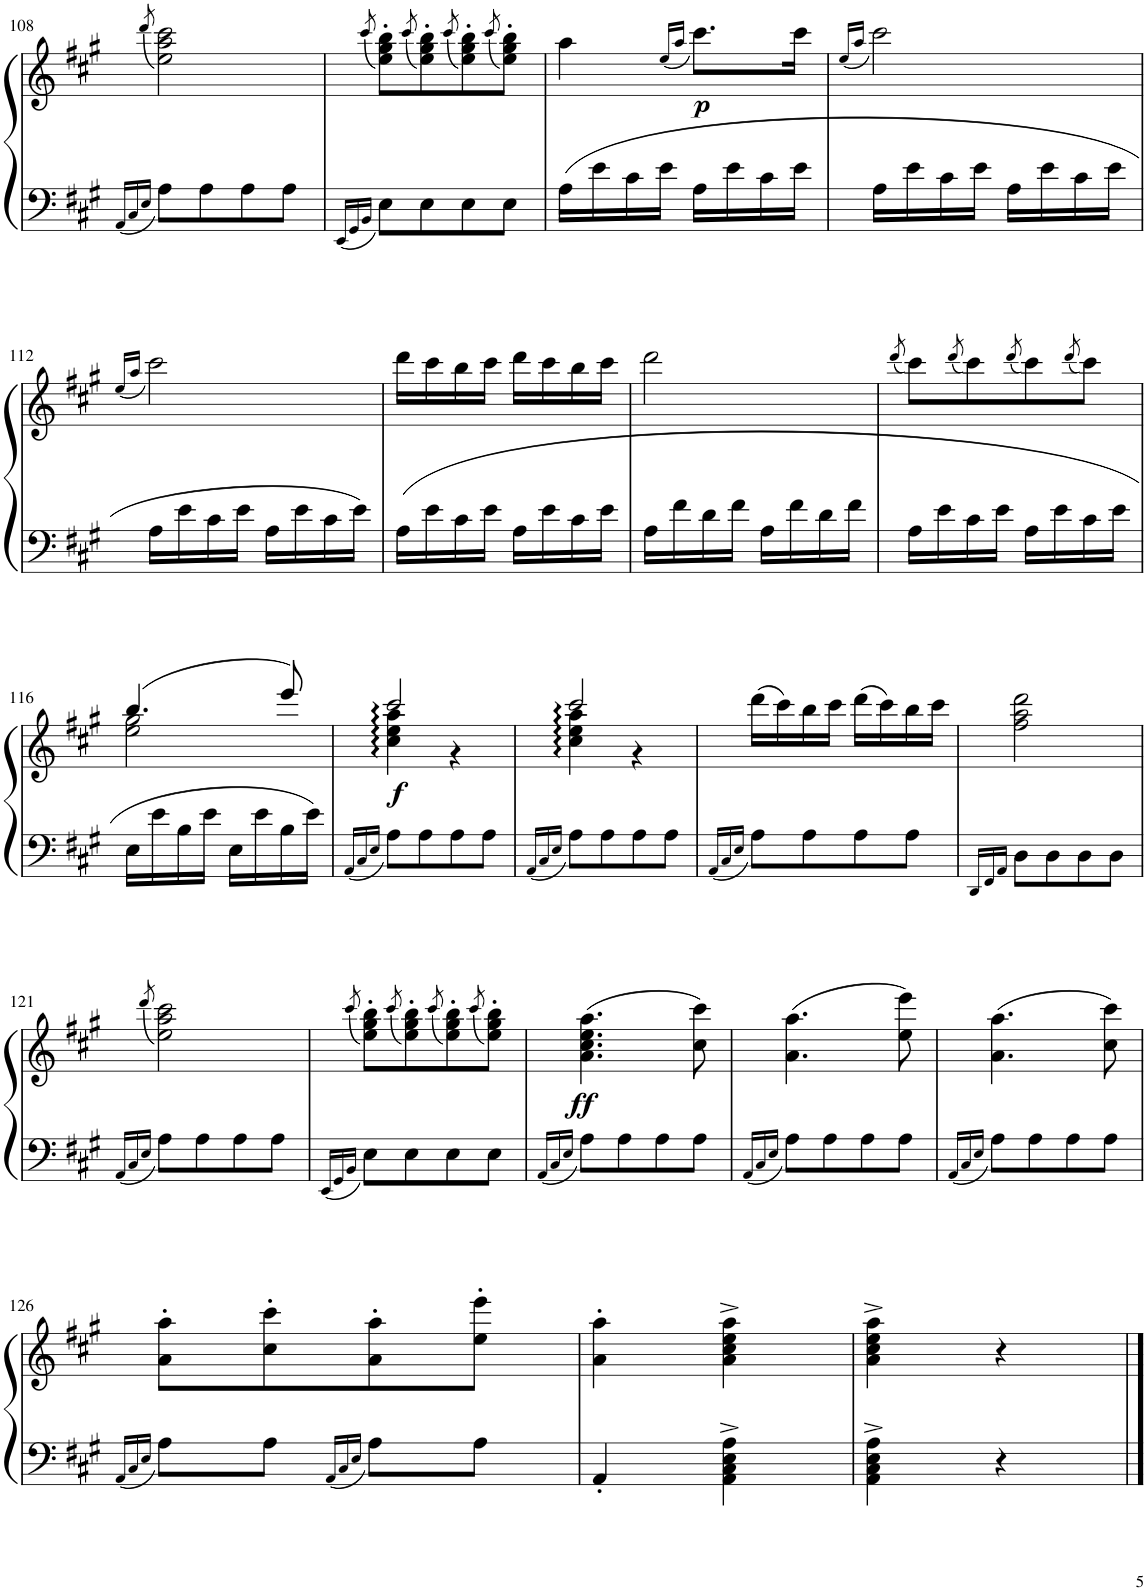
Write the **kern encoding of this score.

**kern	**kern	**dynam
*part1	*part1	*part1
*staff2	*staff1	*staff1/2
*I"Piano	*	*
*I'Pno	*	*
!!LO:PB:g=z
*clefF4	*clefG2	*
*k[f#c#g#]	*k[f#c#g#]	*
*M2/4	*M2/4	*
=108	=108	=108
16qAA/LL	.	.
16qC#/	.	.
16qE/JJ	(8qddd/	.
8A\L	2ee\ 2aa\ 2ccc#\)	.
8A\	.	.
8A\	.	.
8A\J	.	.
=109	=109	=109
16qEE/LL	.	.
16qGG#/	.	.
16qBB/JJ	(8qccc#/	.
8E\L	8ee\' 8gg#\' 8bb\'L)	.
.	(8qccc#/	.
8E\	8ee\' 8gg#\' 8bb\')	.
.	(8qccc#/	.
8E\	8ee\' 8gg#\' 8bb\')	.
.	(8qccc#/	.
8E\J	8ee\' 8gg#\' 8bb\'J)	.
=110	=110	=110
16A\LL	4aa\	.
16e\	.	.
16c#\	.	.
16e\JJ	.	.
.	(16qee/LL	.
.	16qaa/JJ	.
!	!	!LO:DY:b
16A\LL	8.ccc#\L)	p
16e\	.	.
16c#\	.	.
16e\JJ	16ccc#\Jk	.
=111	=111	=111
.	(16qee/LL	.
.	16qaa/JJ	.
16A\LL	2ccc#\)	.
16e\	.	.
16c#\	.	.
16e\JJ	.	.
16A\LL	.	.
16e\	.	.
16c#\	.	.
16e\JJ	.	.
!!LO:LB:g=z
=112	=112	=112
.	(16qee/LL	.
.	16qaa/JJ	.
16A\LL	2ccc#\)	.
16e\	.	.
16c#\	.	.
16e\JJ	.	.
16A\LL	.	.
16e\	.	.
16c#\	.	.
16e\JJ	.	.
=113	=113	=113
16A\LL	16ddd\LL	.
16e\	16ccc#\	.
16c#\	16bb\	.
16e\JJ	16ccc#\JJ	.
16A\LL	16ddd\LL	.
16e\	16ccc#\	.
16c#\	16bb\	.
16e\JJ	16ccc#\JJ	.
=114	=114	=114
16A\LL	2ddd\	.
16f#\	.	.
16d\	.	.
16f#\JJ	.	.
16A\LL	.	.
16f#\	.	.
16d\	.	.
16f#\JJ	.	.
=115	=115	=115
.	(8qddd/	.
16A\LL	8ccc#\L)	.
16e\	.	.
.	(8qddd/	.
16c#\	8ccc#\)	.
16e\JJ	.	.
.	(8qddd/	.
16A\LL	8ccc#\)	.
16e\	.	.
.	(8qddd/	.
16c#\	8ccc#\J)	.
16e\JJ	.	.
!!LO:LB:g=z
=116	=116	=116
*	*^	*
16E\LL	(4.bb/	2ee\ 2gg#\	.
16e\	.	.	.
16B\	.	.	.
16e\JJ	.	.	.
16E\LL	.	.	.
16e\	.	.	.
16B\	8eee/)	.	.
16e\JJ	.	.	.
=117	=117	=117	=117
16qAA/LL	.	.	.
16qC#/	.	.	.
16qE/JJ	.	.	.
!	!	!	!LO:DY:b
8A\L	2ccc#/	4cc#\ 4ee\ 4aa\	f
8A\	.	.	.
8A\	.	4r	.
8A\J	.	.	.
=118	=118	=118	=118
16qAA/LL	.	.	.
16qC#/	.	.	.
16qE/JJ	.	.	.
8A\L	2ccc#/	4cc#\ 4ee\ 4aa\	.
8A\	.	.	.
8A\	.	4r	.
8A\J	.	.	.
*	*v	*v	*
=119	=119	=119
16qAA/LL	.	.
16qC#/	.	.
16qE/JJ	.	.
8A\L	(16ddd\LL	.
.	16ccc#\)	.
8A\	16bb\	.
.	16ccc#\JJ	.
8A\	(16ddd\LL	.
.	16ccc#\)	.
8A\J	16bb\	.
.	16ccc#\JJ	.
=120	=120	=120
16qDD/LL	.	.
16qFF#/	.	.
16qAA/JJ	.	.
8D\L	2ff#\ 2aa\ 2ddd\	.
8D\	.	.
8D\	.	.
8D\J	.	.
!!LO:LB:g=z
=121	=121	=121
16qAA/LL	.	.
16qC#/	.	.
16qE/JJ	(8qddd/	.
8A\L	2ee\ 2aa\ 2ccc#\)	.
8A\	.	.
8A\	.	.
8A\J	.	.
=122	=122	=122
16qEE/LL	.	.
16qGG#/	.	.
16qBB/JJ	(8qccc#/	.
8E\L	8ee\' 8gg#\' 8bb\'L)	.
.	(8qccc#/	.
8E\	8ee\' 8gg#\' 8bb\')	.
.	(8qccc#/	.
8E\	8ee\' 8gg#\' 8bb\')	.
.	(8qccc#/	.
8E\J	8ee\' 8gg#\' 8bb\'J)	.
=123	=123	=123
16qAA/LL	.	.
16qC#/	.	.
16qE/JJ	.	.
!	!	!LO:DY:b
8A\L	(4.a\ 4.cc#\ 4.ee\ 4.aa\	ff
8A\	.	.
8A\	.	.
8A\J	8cc#\ 8ccc#\)	.
=124	=124	=124
16qAA/LL	.	.
16qC#/	.	.
16qE/JJ	.	.
8A\L	(4.a\ 4.aa\	.
8A\	.	.
8A\	.	.
8A\J	8ee\ 8eee\)	.
=125	=125	=125
16qAA/LL	.	.
16qC#/	.	.
16qE/JJ	.	.
8A\L	(4.a\ 4.aa\	.
8A\	.	.
8A\	.	.
8A\J	8cc#\ 8ccc#\)	.
!!LO:LB:g=z
=126	=126	=126
16qAA/LL	.	.
16qC#/	.	.
16qE/JJ	.	.
8A\L	8a\' 8aa\'L	.
8A\J	8cc#\' 8ccc#\'	.
16qAA/LL	.	.
16qC#/	.	.
16qE/JJ	.	.
8A\L	8a\' 8aa\'	.
8A\J	8ee\' 8eee\'J	.
=127	=127	=127
4AA'/	4a\' 4aa\'	.
4AA\^ 4C#\^ 4E\^ 4A\^	4a\^ 4cc#\^ 4ee\^ 4aa\^	.
=128	=128	=128
4AA\^ 4C#\^ 4E\^ 4A\^	4a\^ 4cc#\^ 4ee\^ 4aa\^	.
4r	4r	.
==	==	==
*-	*-	*-
